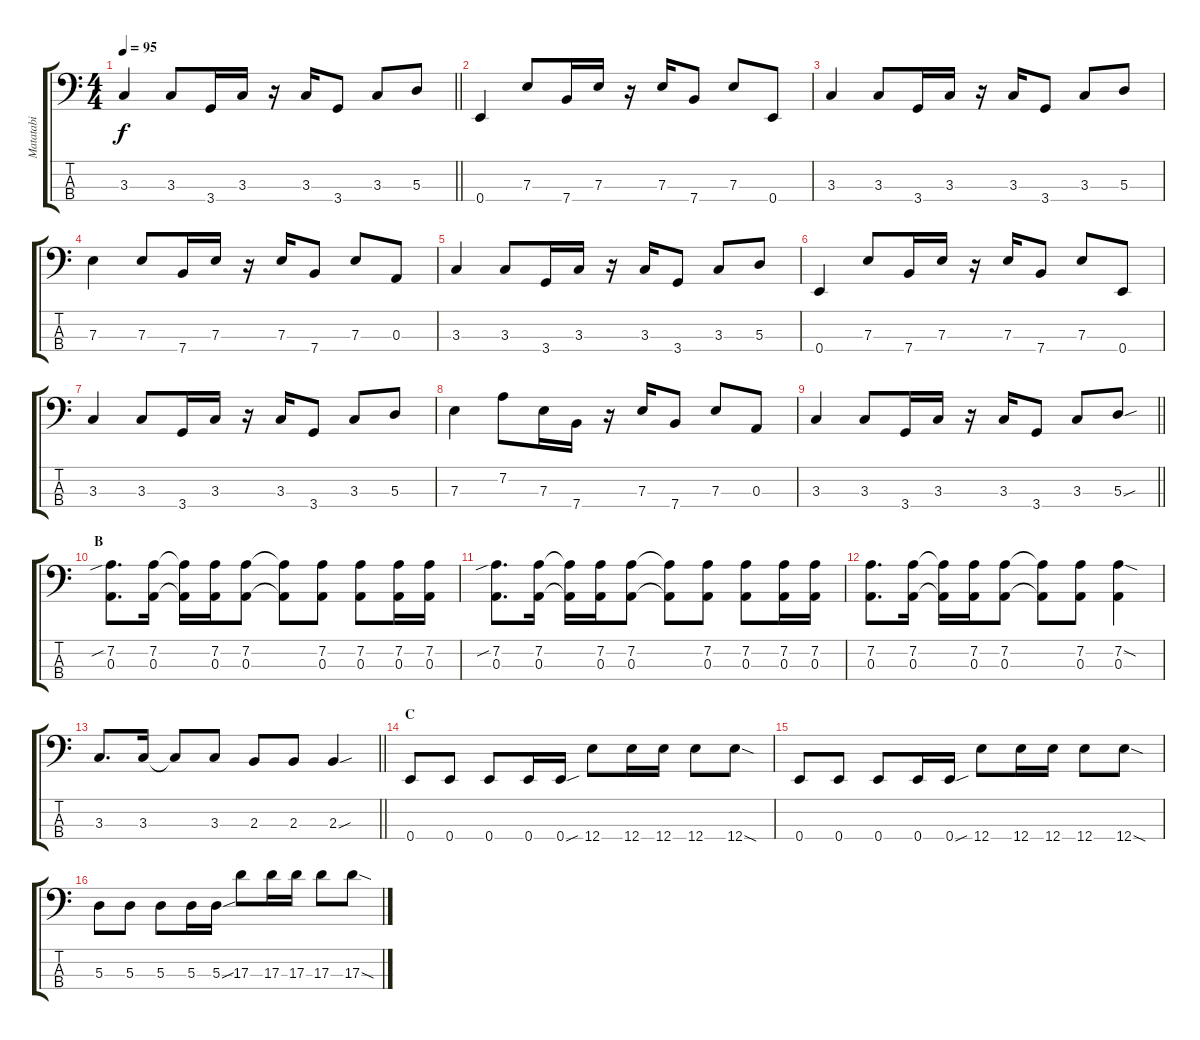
\track ("Matatabi" "Matatabi") {instrument electricbasspick}
\staff {score tabs}
\tuning (G2 D2 A1 E1) {hide}
\ts (4 4)
\tempo 95
\clef f4
\barLineRight lightlight
\ks c
3.3.4{dy f} 3.3.8 3.4.16 3.3.16 r.16 3.3.16 3.4.8 3.3.8 5.3.8 |
0.4.4 7.3.8 7.4.16 7.3.16 r.16 7.3.16 7.4.8 7.3.8 0.4.8 |
3.3.4 3.3.8 3.4.16 3.3.16 r.16 3.3.16 3.4.8 3.3.8 5.3.8 |
7.3.4 7.3.8 7.4.16 7.3.16 r.16 7.3.16 7.4.8 7.3.8 0.3.8 |
3.3.4 3.3.8 3.4.16 3.3.16 r.16 3.3.16 3.4.8 3.3.8 5.3.8 |
0.4.4 7.3.8 7.4.16 7.3.16 r.16 7.3.16 7.4.8 7.3.8 0.4.8 |
3.3.4 3.3.8 3.4.16 3.3.16 r.16 3.3.16 3.4.8 3.3.8 5.3.8 |
7.3.4 7.2.8 7.3.16 7.4.16 r.16 7.3.16 7.4.8 7.3.8 0.3.8 |
\barLineRight lightlight
3.3.4 3.3.8 3.4.16 3.3.16 r.16 3.3.16 3.4.8 3.3.8 5.3{sou}.8 |
\section ("" "B")
(7.2{sib} 0.3).8{d} (7.2 0.3).16 (7.2{t} 0.3{t}).16 (7.2 0.3).16 (7.2 0.3).8 (7.2{t} 0.3{t}).8 (7.2 0.3).8 (7.2 0.3).8 (7.2 0.3).16 (7.2 0.3).16 |
(7.2{sib} 0.3).8{d} (7.2 0.3).16 (7.2{t} 0.3{t}).16 (7.2 0.3).16 (7.2 0.3).8 (7.2{t} 0.3{t}).8 (7.2 0.3).8 (7.2 0.3).8 (7.2 0.3).16 (7.2 0.3).16 |
(7.2 0.3).8{d} (7.2 0.3).16 (7.2{t} 0.3{t}).16 (7.2 0.3).16 (7.2 0.3).8 (7.2{t} 0.3{t}).8 (7.2 0.3).8 (7.2{sod} 0.3).4 |
\barLineRight lightlight
3.3.8{d} 3.3.16 3.3{t}.8 3.3.8 2.3.8 2.3.8 2.3{sou}.4 |
\section ("" "C")
0.4.8 0.4.8 0.4.8 0.4.16 0.4{sou}.16 12.4.8 12.4.16 12.4.16 12.4.8 12.4{sod}.8 |
0.4.8 0.4.8 0.4.8 0.4.16 0.4{sou}.16 12.4.8 12.4.16 12.4.16 12.4.8 12.4{sod}.8 |
5.3.8 5.3.8 5.3.8 5.3.16 5.3{sou}.16 17.3.8 17.3.16 17.3.16 17.3.8 17.3{sod}.8
